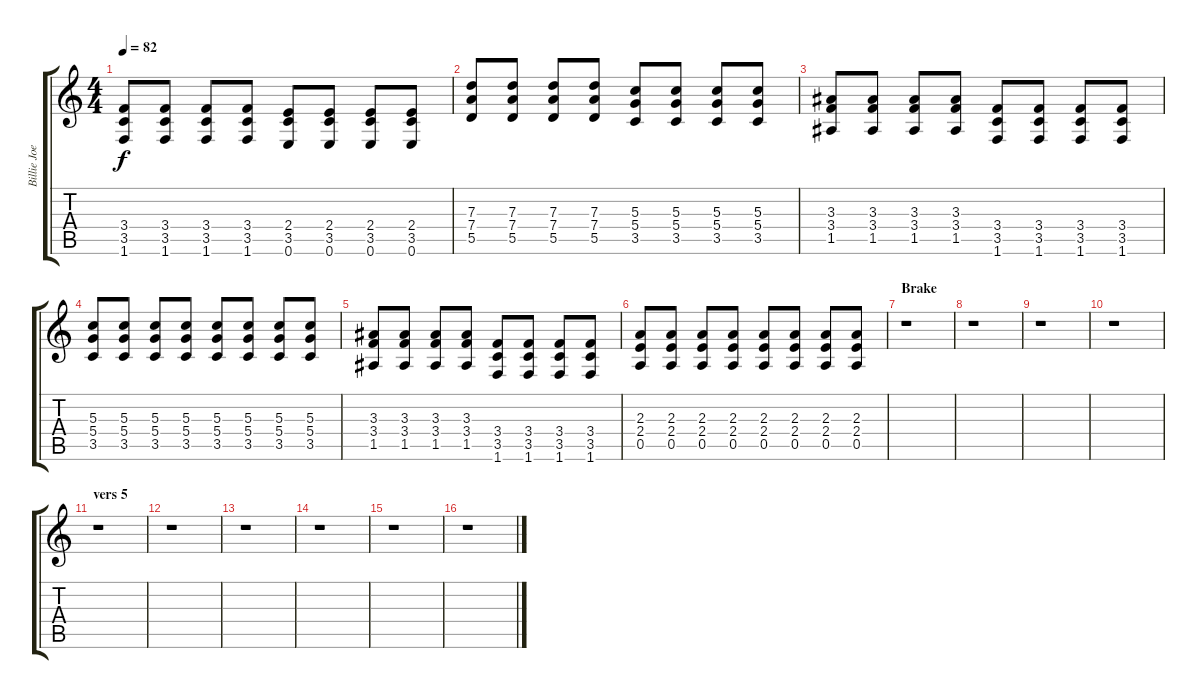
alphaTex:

\track ("Billie Joe rhythm guitar" "Billie Joe") {instrument distortionguitar}
\staff {score tabs}
\tuning (E4 B3 G3 D3 A2 E2) {hide}
\ts (4 4)
\tempo 82
\clef g2
\ks c
(3.4 3.5 1.6).8{dy f} (3.4 3.5 1.6).8 (3.4 3.5 1.6).8 (3.4 3.5 1.6).8 (2.4 3.5 0.6).8 (2.4 3.5 0.6).8 (2.4 3.5 0.6).8 (2.4 3.5 0.6).8 |
(7.3 7.4 5.5).8 (7.3 7.4 5.5).8 (7.3 7.4 5.5).8 (7.3 7.4 5.5).8 (5.3 5.4 3.5).8 (5.3 5.4 3.5).8 (5.3 5.4 3.5).8 (5.3 5.4 3.5).8 |
(3.3 3.4 1.5).8 (3.3 3.4 1.5).8 (3.3 3.4 1.5).8 (3.3 3.4 1.5).8 (3.4 3.5 1.6).8 (3.4 3.5 1.6).8 (3.4 3.5 1.6).8 (3.4 3.5 1.6).8 |
(5.3 5.4 3.5).8 (5.3 5.4 3.5).8 (5.3 5.4 3.5).8 (5.3 5.4 3.5).8 (5.3 5.4 3.5).8 (5.3 5.4 3.5).8 (5.3 5.4 3.5).8 (5.3 5.4 3.5).8 |
(3.3 3.4 1.5).8 (3.3 3.4 1.5).8 (3.3 3.4 1.5).8 (3.3 3.4 1.5).8 (3.4 3.5 1.6).8 (3.4 3.5 1.6).8 (3.4 3.5 1.6).8 (3.4 3.5 1.6).8 |
(2.3 2.4 0.5).8 (2.3 2.4 0.5).8 (2.3 2.4 0.5).8 (2.3 2.4 0.5).8 (2.3 2.4 0.5).8 (2.3 2.4 0.5).8 (2.3 2.4 0.5).8 (2.3 2.4 0.5).8 |
\section ("" "Brake")
r.1 |
r.1 |
r.1 |
r.1 |
\section ("" "vers 5")
r.1 |
r.1 |
r.1 |
r.1 |
r.1 |
r.1
